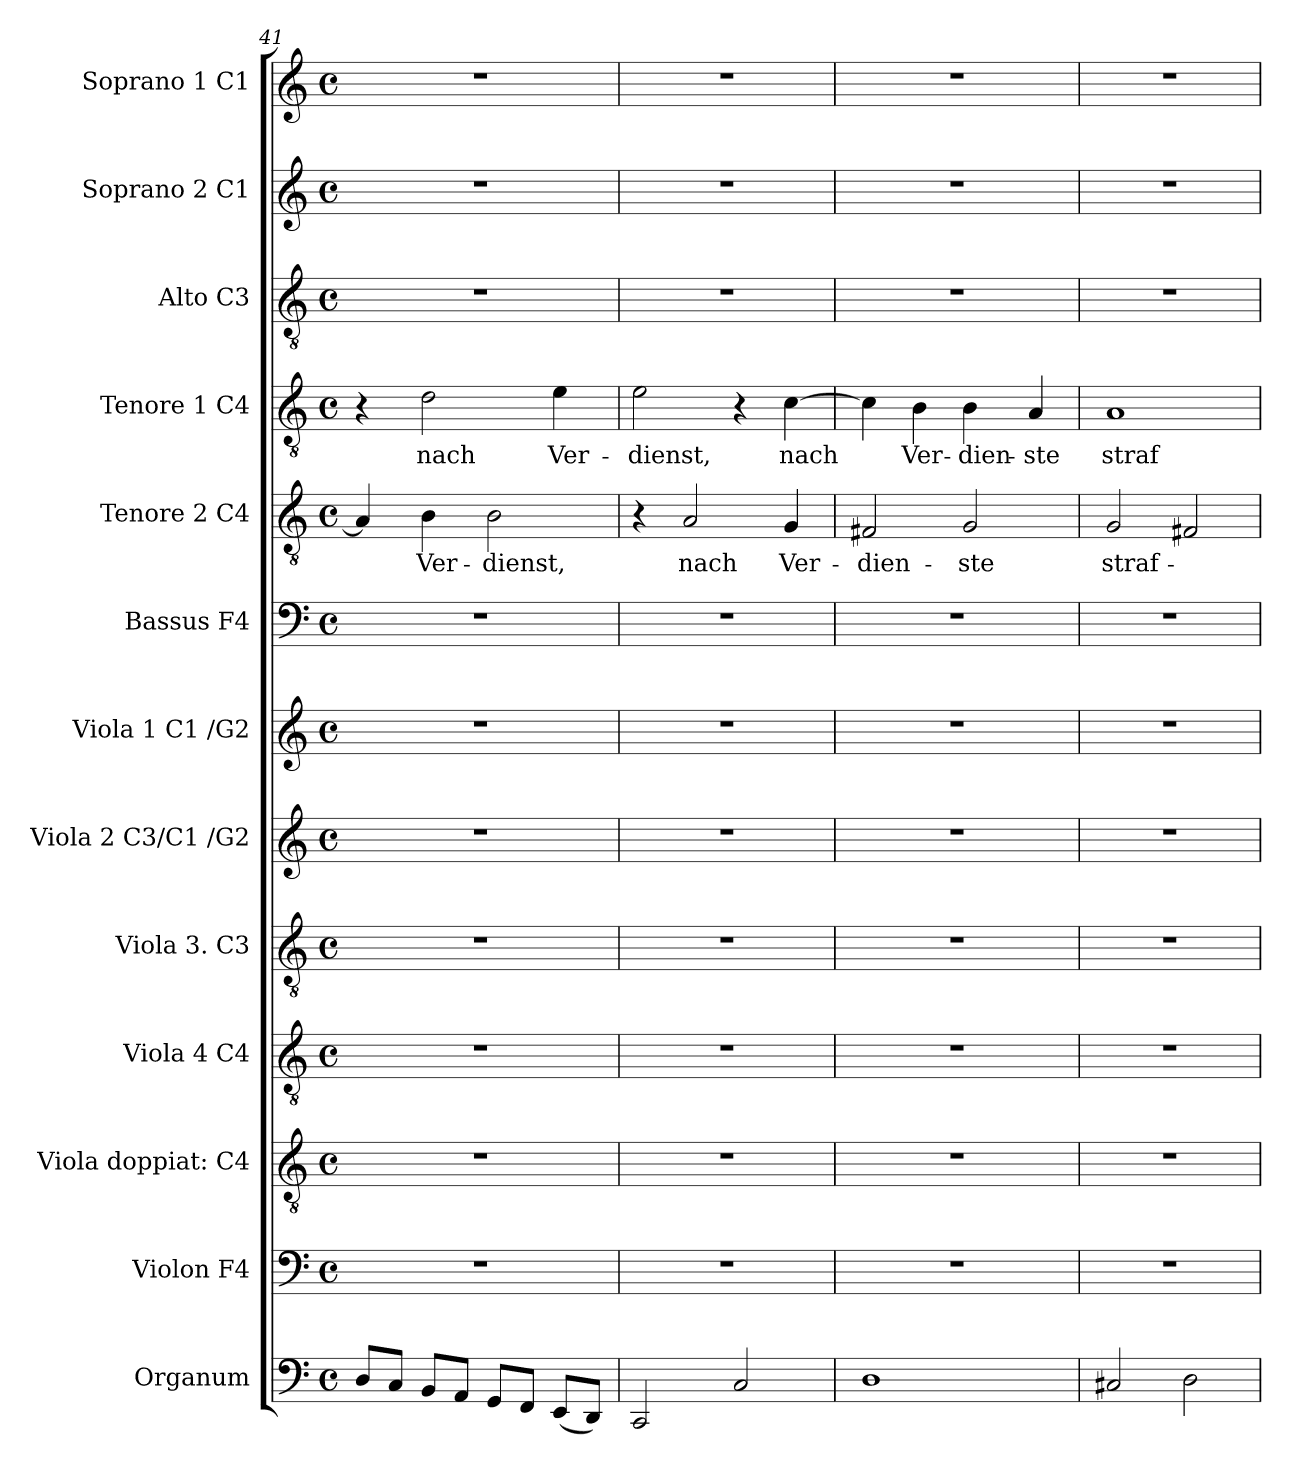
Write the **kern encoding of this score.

**kern	**kern	**kern	**kern	**kern	**kern	**kern	**kern	**kern	**text	**kern	**text	**kern	**kern	**kern
*part13	*part12	*part11	*part10	*part9	*part8	*part7	*part6	*part5	*part5	*part4	*part4	*part3	*part2	*part1
*staff13	*staff12	*staff11	*staff10	*staff9	*staff8	*staff7	*staff6	*staff5	*staff5	*staff4	*staff4	*staff3	*staff2	*staff1
*I"Organum	*I"Violon  F4	*I"Viola doppiat:  C4	*I"Viola 4  C4	*I"Viola 3.  C3	*I"Viola 2  C3/C1 /G2	*I"Viola 1  C1 /G2	*I"Bassus  F4	*I"Tenore 2  C4	*	*I"Tenore 1  C4	*	*I"Alto  C3	*I"Soprano 2  C1	*I"Soprano 1  C1
*	*I'Vln	*I'Vla	*I'Vla	*I'Vla	*I'Vla	*I'Vla	*	*	*	*	*	*	*	*
*clefF4	*clefF4	*clefGv2	*clefGv2	*clefGv2	*clefG2	*clefG2	*clefF4	*clefGv2	*	*clefGv2	*	*clefGv2	*clefG2	*clefG2
*k[]	*k[]	*k[]	*k[]	*k[]	*k[]	*k[]	*k[]	*k[]	*	*k[]	*	*k[]	*k[]	*k[]
*C:	*C:	*C:	*C:	*C:	*C:	*C:	*C:	*C:	*	*C:	*	*C:	*C:	*C:
*M4/4	*M4/4	*M4/4	*M4/4	*M4/4	*M4/4	*M4/4	*M4/4	*M4/4	*	*M4/4	*	*M4/4	*M4/4	*M4/4
*met(c)	*met(c)	*met(c)	*met(c)	*met(c)	*met(c)	*met(c)	*met(c)	*met(c)	*	*met(c)	*	*met(c)	*met(c)	*met(c)
=41	=41	=41	=41	=41	=41	=41	=41	=41	=41	=41	=41	=41	=41	=41
8D/L	1r	1r	1r	1r	1r	1r	1r	4A/]	.	4r	.	1r	1r	1r
8C/J	.	.	.	.	.	.	.	.	.	.	.	.	.	.
!	!	!	!	!	!	!	!	!	!LO:LY:b	!	!LO:LY:b	!	!	!
8BB/L	.	.	.	.	.	.	.	4B\	Ver-	2d\	nach	.	.	.
8AA/J	.	.	.	.	.	.	.	.	.	.	.	.	.	.
!	!	!	!	!	!	!	!	!	!LO:LY:b	!	!	!	!	!
8GG/L	.	.	.	.	.	.	.	2B\	-dienst,	.	.	.	.	.
8FF/J	.	.	.	.	.	.	.	.	.	.	.	.	.	.
!	!	!	!	!	!	!	!	!	!	!	!LO:LY:b	!	!	!
(<8EE/L	.	.	.	.	.	.	.	.	.	4e\	Ver-	.	.	.
8DD/J)	.	.	.	.	.	.	.	.	.	.	.	.	.	.
=42	=42	=42	=42	=42	=42	=42	=42	=42	=42	=42	=42	=42	=42	=42
!	!	!	!	!	!	!	!	!	!	!	!LO:LY:b	!	!	!
2CC/	1r	1r	1r	1r	1r	1r	1r	4r	.	2e\	-dienst,	1r	1r	1r
!	!	!	!	!	!	!	!	!	!LO:LY:b	!	!	!	!	!
.	.	.	.	.	.	.	.	2A/	nach	.	.	.	.	.
2C/	.	.	.	.	.	.	.	.	.	4r	.	.	.	.
!	!	!	!	!	!	!	!	!	!LO:LY:b	!	!LO:LY:b	!	!	!
.	.	.	.	.	.	.	.	4G/	Ver-	[4c\	nach	.	.	.
=43	=43	=43	=43	=43	=43	=43	=43	=43	=43	=43	=43	=43	=43	=43
!	!	!	!	!	!	!	!	!	!LO:LY:b	!	!	!	!	!
1D	1r	1r	1r	1r	1r	1r	1r	2F#X/	-dien-	4c\]	.	1r	1r	1r
!	!	!	!	!	!	!	!	!	!	!	!LO:LY:b	!	!	!
.	.	.	.	.	.	.	.	.	.	4B\	Ver-	.	.	.
!	!	!	!	!	!	!	!	!	!LO:LY:b	!	!LO:LY:b	!	!	!
.	.	.	.	.	.	.	.	2G/	-ste	4B\	-dien-	.	.	.
!	!	!	!	!	!	!	!	!	!	!	!LO:LY:b	!	!	!
.	.	.	.	.	.	.	.	.	.	4A/	-ste	.	.	.
=44	=44	=44	=44	=44	=44	=44	=44	=44	=44	=44	=44	=44	=44	=44
!	!	!	!	!	!	!	!	!	!LO:LY:b	!	!LO:LY:b	!	!	!
2C#X/	1r	1r	1r	1r	1r	1r	1r	2G/	straf-	1A	straf-	1r	1r	1r
2D\	.	.	.	.	.	.	.	2F#X/	.	.	.	.	.	.
=	=	=	=	=	=	=	=	=	=	=	=	=	=	=
*-	*-	*-	*-	*-	*-	*-	*-	*-	*-	*-	*-	*-	*-	*-
